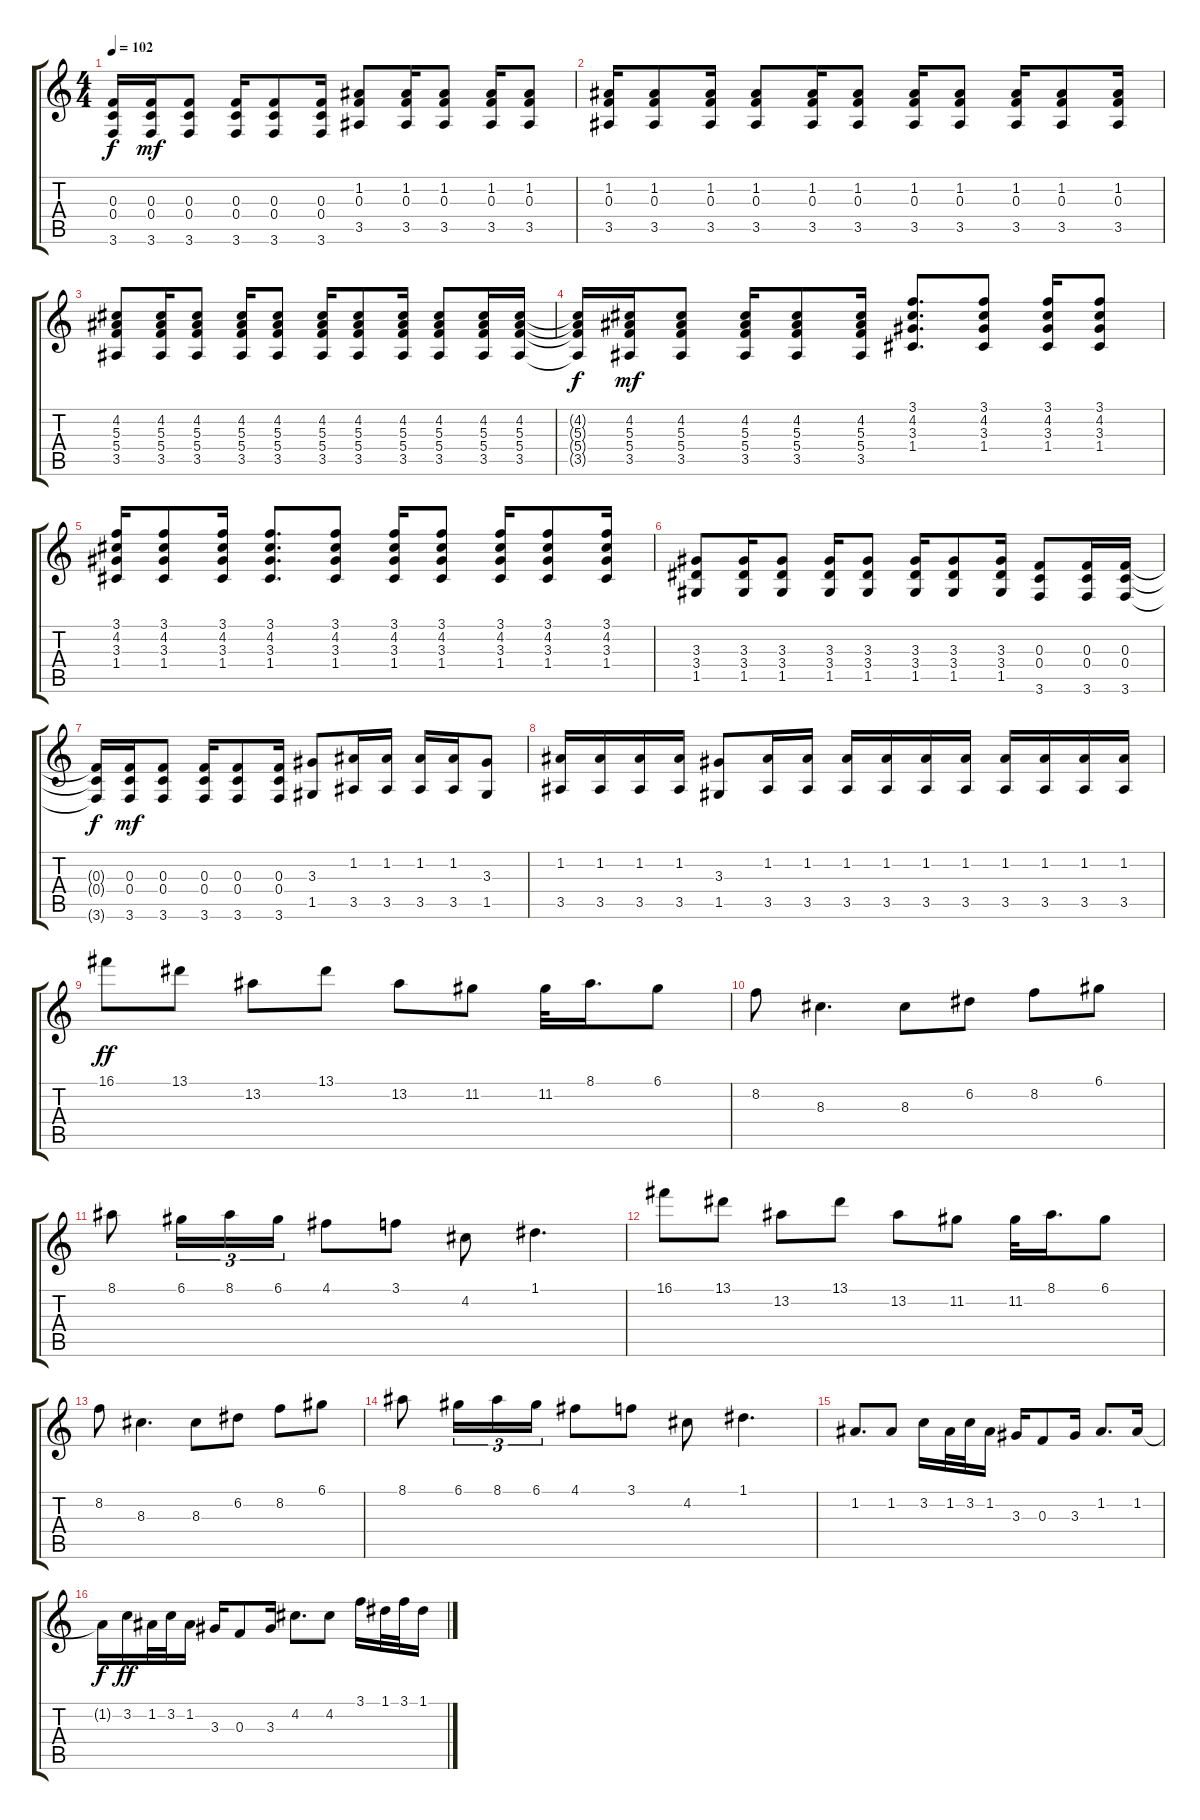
\track "" {instrument distortionguitar}
\staff {score tabs}
\tuning (D4 A3 F3 C3 G2 D2) {hide}
\ts (4 4)
\tempo 102
\clef g2
\ks c
(0.3{t} 0.4{t} 3.6{t}).16{dy f} (0.3 0.4 3.6).16{dy mf} (0.3 0.4 3.6).8 (0.3 0.4 3.6).16 (0.3 0.4 3.6).8 (0.3 0.4 3.6).16 (1.2 0.3 3.5).8 (1.2 0.3 3.5).16 (1.2 0.3 3.5).8 (1.2 0.3 3.5).16 (1.2 0.3 3.5).8 |
(1.2 0.3 3.5).16 (1.2 0.3 3.5).8 (1.2 0.3 3.5).16 (1.2 0.3 3.5).8 (1.2 0.3 3.5).16 (1.2 0.3 3.5).8 (1.2 0.3 3.5).16 (1.2 0.3 3.5).8 (1.2 0.3 3.5).16 (1.2 0.3 3.5).8 (1.2 0.3 3.5).16 |
(4.2 5.3 5.4 3.5).8 (4.2 5.3 5.4 3.5).16 (4.2 5.3 5.4 3.5).8 (4.2 5.3 5.4 3.5).16 (4.2 5.3 5.4 3.5).8 (4.2 5.3 5.4 3.5).16 (4.2 5.3 5.4 3.5).8 (4.2 5.3 5.4 3.5).16 (4.2 5.3 5.4 3.5).8 (4.2 5.3 5.4 3.5).16 (4.2 5.3 5.4 3.5).16 |
(4.2{t} 5.3{t} 5.4{t} 3.5{t}).16{dy f} (4.2 5.3 5.4 3.5).16{dy mf} (4.2 5.3 5.4 3.5).8 (4.2 5.3 5.4 3.5).16 (4.2 5.3 5.4 3.5).8 (4.2 5.3 5.4 3.5).16 (3.1 4.2 3.3 1.4).8{d} (3.1 4.2 3.3 1.4).8 (3.1 4.2 3.3 1.4).16 (3.1 4.2 3.3 1.4).8 |
(3.1 4.2 3.3 1.4).16 (3.1 4.2 3.3 1.4).8 (3.1 4.2 3.3 1.4).16 (3.1 4.2 3.3 1.4).8{d} (3.1 4.2 3.3 1.4).8 (3.1 4.2 3.3 1.4).16 (3.1 4.2 3.3 1.4).8 (3.1 4.2 3.3 1.4).16 (3.1 4.2 3.3 1.4).8 (3.1 4.2 3.3 1.4).16 |
(3.3 3.4 1.5).8 (3.3 3.4 1.5).16 (3.3 3.4 1.5).8 (3.3 3.4 1.5).16 (3.3 3.4 1.5).8 (3.3 3.4 1.5).16 (3.3 3.4 1.5).8 (3.3 3.4 1.5).16 (0.3 0.4 3.6).8 (0.3 0.4 3.6).16 (0.3 0.4 3.6).16 |
(0.3{t} 0.4{t} 3.6{t}).16{dy f} (0.3 0.4 3.6).16{dy mf} (0.3 0.4 3.6).8 (0.3 0.4 3.6).16 (0.3 0.4 3.6).8 (0.3 0.4 3.6).16 (3.3 1.5).8 (1.2 3.5).16 (1.2 3.5).16 (1.2 3.5).16 (1.2 3.5).16 (3.3 1.5).8 |
(1.2 3.5).16 (1.2 3.5).16 (1.2 3.5).16 (1.2 3.5).16 (3.3 1.5).8 (1.2 3.5).16 (1.2 3.5).16 (1.2 3.5).16 (1.2 3.5).16 (1.2 3.5).16 (1.2 3.5).16 (1.2 3.5).16 (1.2 3.5).16 (1.2 3.5).16 (1.2 3.5).16 |
16.1.8{dy ff} 13.1.8 13.2.8 13.1.8 13.2.8 11.2.8 11.2.32 8.1.16{d} 6.1.8 |
8.2.8 8.3.4{d} 8.3.8 6.2.8 8.2.8 6.1.8 |
8.1.8 6.1.16{tu (3 2)} 8.1.16{tu (3 2)} 6.1.16{tu (3 2)} 4.1.8 3.1.8 4.2.8 1.1.4{d} |
16.1.8 13.1.8 13.2.8 13.1.8 13.2.8 11.2.8 11.2.32 8.1.16{d} 6.1.8 |
8.2.8 8.3.4{d} 8.3.8 6.2.8 8.2.8 6.1.8 |
8.1.8 6.1.16{tu (3 2)} 8.1.16{tu (3 2)} 6.1.16{tu (3 2)} 4.1.8 3.1.8 4.2.8 1.1.4{d} |
1.2.8{d} 1.2.8 3.2.16 1.2.32 3.2.32 1.2.16 3.3.16 0.3.8 3.3.16 1.2.8{d} 1.2.16 |
1.2{t}.16{dy f} 3.2.16{dy ff} 1.2.32 3.2.32 1.2.16 3.3.16 0.3.8 3.3.16 4.2.8{d} 4.2.8 3.1.16 1.1.32 3.1.32 1.1.16
